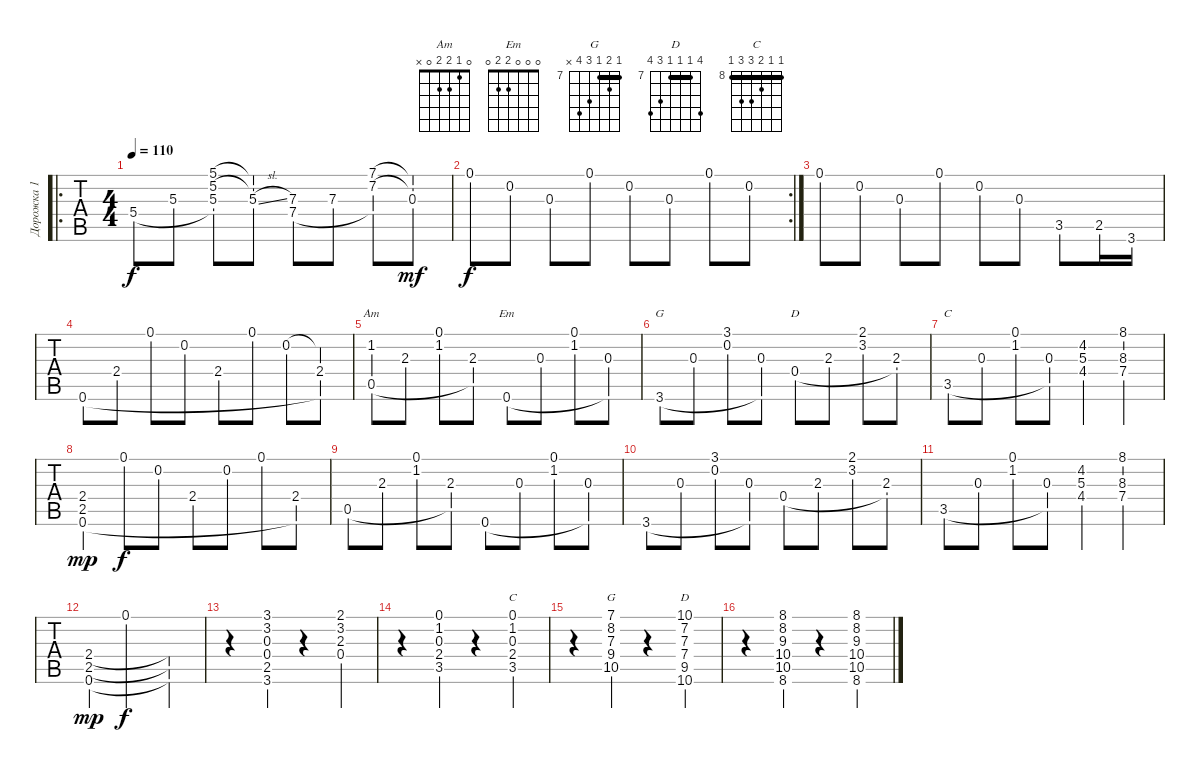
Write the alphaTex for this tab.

\track ("Дорожка 1" "Дорожка 1") {instrument acousticguitarsteel}
\staff {tabs}
\tuning (E4 B3 G3 D3 A2 E2) {hide}
\chord ("Am" 0 1 2 2 0 x)
\chord ("Em" 0 0 0 2 2 0)
\chord ("G" 3 0 0 0 2 3)
\chord ("D" 2 3 2 0 x x) {barre 2}
\chord ("C" 0 1 0 2 3 x)
\chord ("C" 8 8 9 10 10 8) {firstfret 8 barre 8}
\chord ("G" 7 8 7 9 10 x) {firstfret 7 barre 7}
\chord ("D" 10 7 7 7 9 10) {firstfret 7 barre 7}
\ro
\ts (4 4)
\tempo 110
\clef g2
\ks c
5.4.8{dy f} 5.3.8 (5.1 5.2 5.3 5.4{t}).8 (5.1{t} 5.2{t} 5.3{sl}).8 (7.3 7.4).8 7.3.8 (7.1 7.2 7.4{t}).8 (7.1{t} 7.2{t} 0.3).8{dy mf} |
\rc 2
0.1.8{dy f} 0.2.8 0.3.8 0.1.8 0.2.8 0.3.8 0.1.8 0.2.8 |
0.1.8 0.2.8 0.3.8 0.1.8 0.2.8 0.3.8 3.5.8 2.5.16 3.6.16 |
0.6.8 2.4.8 0.1.8 0.2.8 2.4.8 0.1.8 0.2.8 (0.2{t} 2.4 0.6{t}).8 |
(1.2 0.5).8{ch "Am"} 2.3.8 (0.1 1.2).8 (2.3 0.5{t}).8 0.6.8{ch "Em"} 0.3.8 (0.1 1.2).8 (0.3 0.6{t}).8 |
3.6.8{ch "G"} 0.3.8 (3.1 0.2).8 (0.3 3.6{t}).8 0.4.8{ch "D"} 2.3.8 (2.1 3.2).8 (2.3 0.4{t}).8 |
3.5.8{ch "C"} 0.3.8 (0.1 1.2).8 (0.3 3.5{t}).8 (4.2 5.3 4.4).4 (8.1 8.3 7.4).4 |
(2.4 2.5 0.6).4{dy mp} 0.1.8{dy f} 0.2.8 2.4.8 0.2.8 0.1.8 (2.4 0.6{t}).8 |
0.5.8 2.3.8 (0.1 1.2).8 (2.3 0.5{t}).8 0.6.8 0.3.8 (0.1 1.2).8 (0.3 0.6{t}).8 |
3.6.8 0.3.8 (3.1 0.2).8 (0.3 3.6{t}).8 0.4.8 2.3.8 (2.1 3.2).8 (2.3 0.4{t}).8 |
3.5.8 0.3.8 (0.1 1.2).8 (0.3 3.5{t}).8 (4.2 5.3 4.4).4 (8.1 8.3 7.4).4 |
(2.4 2.5 0.6).4{dy mp} 0.1.2{dy f} (2.4{t} 2.5{t} 0.6{t}).4 |
r.4 (3.1 3.2 0.3 0.4 2.5 3.6).4 r.4 (2.1 3.2 2.3 0.4).4 |
r.4 (0.1 1.2 0.3 2.4 3.5).4 r.4 (0.1 1.2 0.3 2.4 3.5).4{ch "C"} |
r.4 (7.1 8.2 7.3 9.4 10.5).4{ch "G"} r.4 (10.1 7.2 7.3 7.4 9.5 10.6).4{ch "D"} |
r.4 (8.1 8.2 9.3 10.4 10.5 8.6).4 r.4 (8.1 8.2 9.3 10.4 10.5 8.6).4
